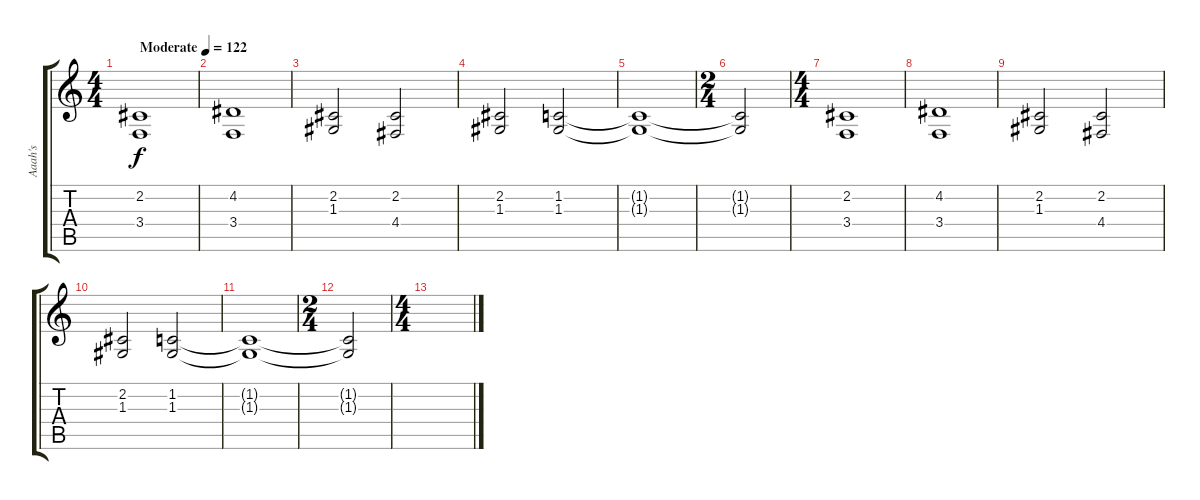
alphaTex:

\track ("Aaah's" "Aaah's") {instrument choiraahs}
\staff {score tabs}
\tuning (E4 B3 G3 D3 A2 E2) {hide}
\ts (4 4)
\tempo (122 "Moderate")
\clef g2
\ks c
(2.2 3.4).1{dy f instrument choiraahs} |
(4.2 3.4).1 |
(2.2 1.3).2 (2.2 4.4).2 |
(2.2 1.3).2 (1.2 1.3).2 |
(1.2{t} 1.3{t}).1 |
\ts (2 4)
(1.2{t} 1.3{t}).2 |
\ts (4 4)
(2.2 3.4).1 |
(4.2 3.4).1 |
(2.2 1.3).2 (2.2 4.4).2 |
(2.2 1.3).2 (1.2 1.3).2 |
(1.2{t} 1.3{t}).1 |
\ts (2 4)
(1.2{t} 1.3{t}).2 |
\ts (4 4)
